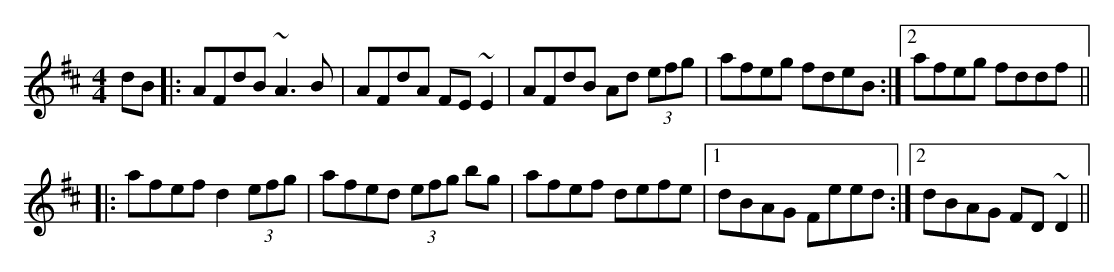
X:1
M:4/4
K:D
dB|:AFdB ~A3B|AFdA FE~E2|AFdB Ad (3efg|afeg fdeB:|2 afeg fddf||
|:afef d2 (3efg|afed (3efg bg|afef defe|1 dBAG Feed:|2 dBAG FD~D2||
